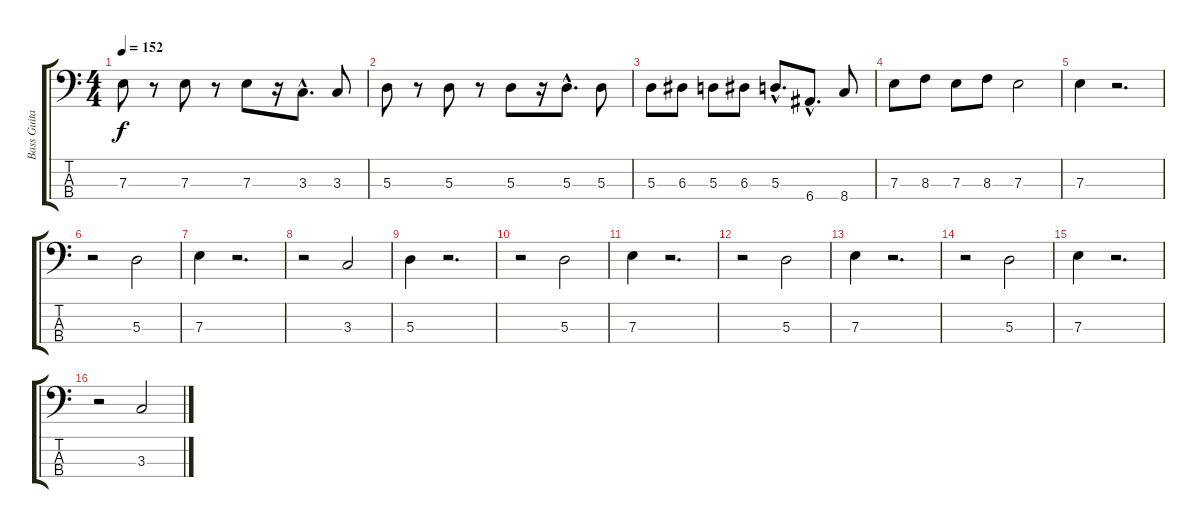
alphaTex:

\track ("Bass Guitar" "Bass Guita") {instrument electricbassfinger}
\staff {score tabs}
\tuning (G2 D2 A1 E1) {hide}
\ts (4 4)
\tempo 152
\clef f4
\ks c
7.3.8{dy f} r.8 7.3.8 r.8 7.3.8 r.16 3.3{hac}.8{d} 3.3.8 |
5.3.8 r.8 5.3.8 r.8 5.3.8 r.16 5.3{hac}.8{d} 5.3.8 |
5.3.8 6.3.8 5.3.8 6.3.8 5.3{hac}.8{d} 6.4{hac}.8{d} 8.4.8 |
7.3.8 8.3.8 7.3.8 8.3.8 7.3.2 |
7.3.4 r.2{d} |
r.2 5.3.2 |
7.3.4 r.2{d} |
r.2 3.3.2 |
5.3.4 r.2{d} |
r.2 5.3.2 |
7.3.4 r.2{d} |
r.2 5.3.2 |
7.3.4 r.2{d} |
r.2 5.3.2 |
7.3.4 r.2{d} |
r.2 3.3.2
